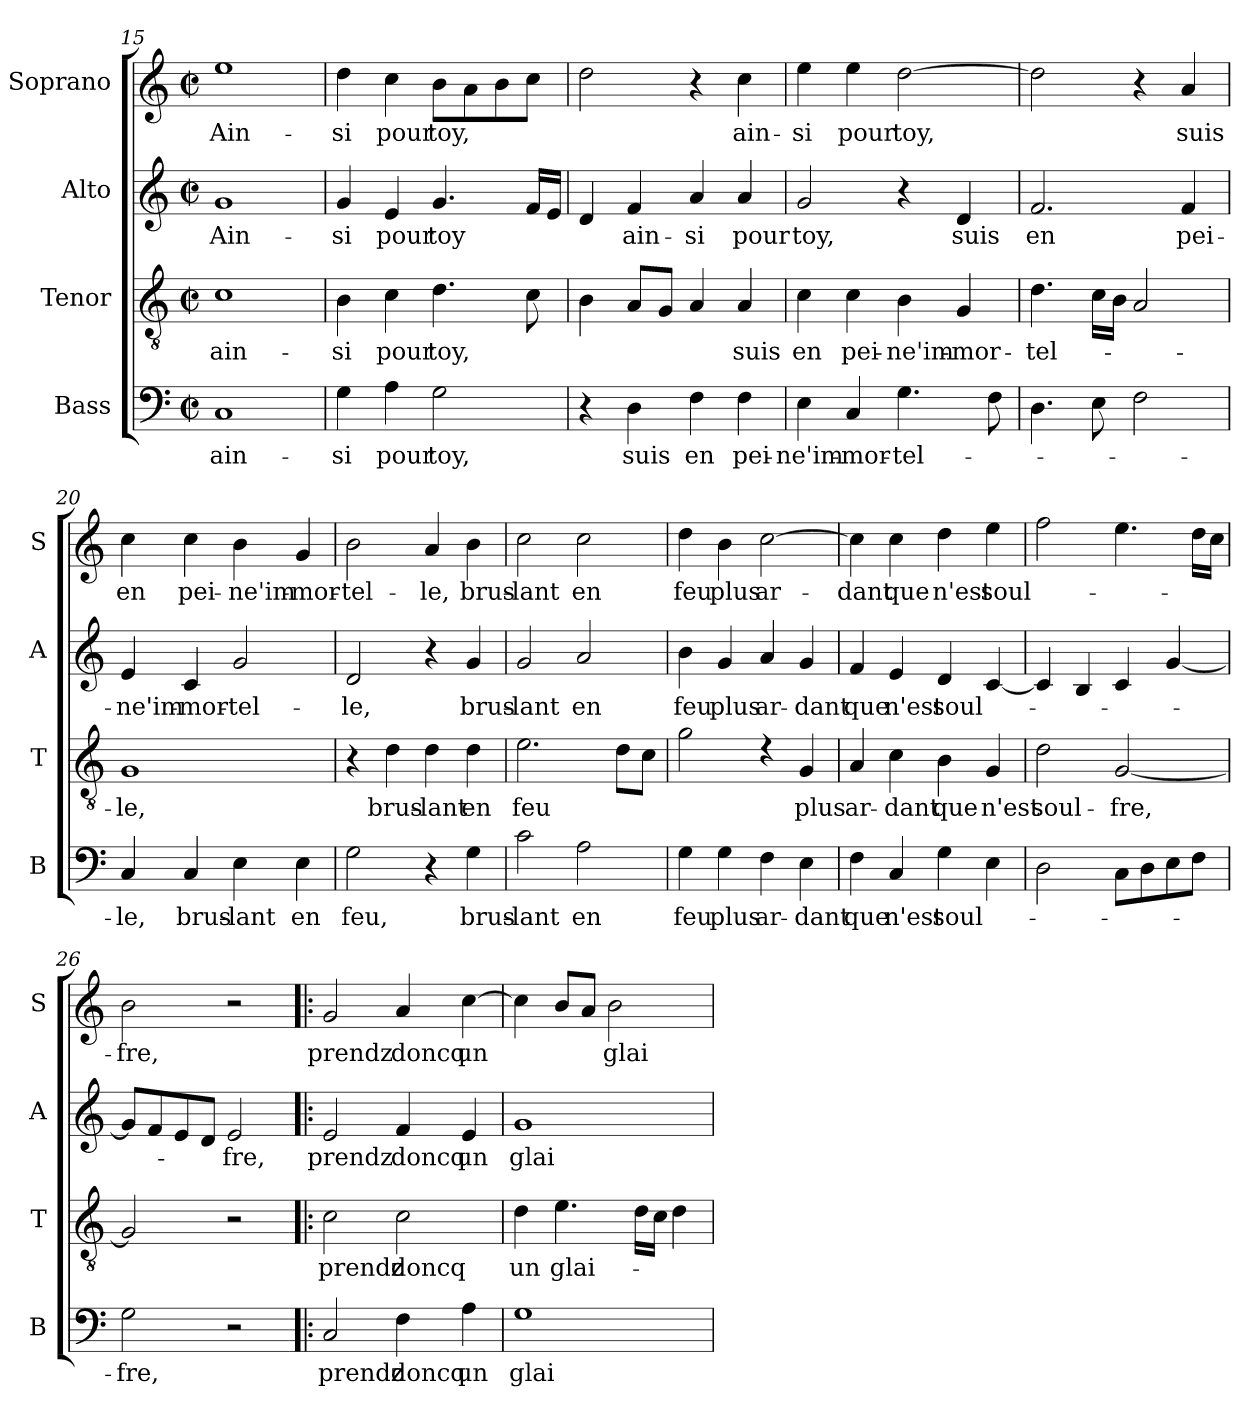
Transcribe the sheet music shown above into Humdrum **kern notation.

**kern	**text	**kern	**text	**kern	**text	**kern	**text
*part4	*part4	*part3	*part3	*part2	*part2	*part1	*part1
*staff4	*staff4	*staff3	*staff3	*staff2	*staff2	*staff1	*staff1
*I"Bass	*	*I"Tenor	*	*I"Alto	*	*I"Soprano	*
*I'B	*	*I'T	*	*I'A	*	*I'S	*
*clefF4	*	*clefGv2	*	*clefG2	*	*clefG2	*
*k[]	*	*k[]	*	*k[]	*	*k[]	*
*C:	*	*C:	*	*C:	*	*C:	*
*M2/2	*	*M2/2	*	*M2/2	*	*M2/2	*
*met(c|)	*	*met(c|)	*	*met(c|)	*	*met(c|)	*
=15	=15	=15	=15	=15	=15	=15	=15
!	!LO:LY:b	!	!LO:LY:b	!	!LO:LY:b	!	!LO:LY:b
1C	ain-	1c	ain-	1g	Ain-	1ee	Ain-
!!LO:LB:g=z
=16	=16	=16	=16	=16	=16	=16	=16
!	!LO:LY:b	!	!LO:LY:b	!	!LO:LY:b	!	!LO:LY:b
4G\	-si	4B\	-si	4g/	-si	4dd\	-si
!	!LO:LY:b	!	!LO:LY:b	!	!LO:LY:b	!	!LO:LY:b
4A\	pour	4c\	pour	4e/	pour	4cc\	pour
!	!LO:LY:b	!	!LO:LY:b	!	!LO:LY:b	!	!LO:LY:b
2G\	toy,	4.d\	toy,	4.g/	toy	8b\L	toy,
.	.	.	.	.	.	8a\	.
.	.	.	.	.	.	8b\	.
.	.	8c\	.	16f/LL	.	8cc\J	.
.	.	.	.	16e/JJ	.	.	.
=17	=17	=17	=17	=17	=17	=17	=17
4r	.	4B\	.	4d/	.	2dd\	.
!	!LO:LY:b	!	!	!	!LO:LY:b	!	!
4D\	suis	8A/L	.	4f/	ain-	.	.
.	.	8G/J	.	.	.	.	.
!	!LO:LY:b	!	!	!	!LO:LY:b	!	!
4F\	en	4A/	.	4a/	-si	4r	.
!	!LO:LY:b	!	!LO:LY:b	!	!LO:LY:b	!	!LO:LY:b
4F\	pei-	4A/	suis	4a/	pour	4cc\	ain-
=18	=18	=18	=18	=18	=18	=18	=18
!	!LO:LY:b	!	!LO:LY:b	!	!LO:LY:b	!	!LO:LY:b
4E\	-ne'im-	4c\	en	2g/	toy,	4ee\	-si
!	!LO:LY:b	!	!LO:LY:b	!	!	!	!LO:LY:b
4C/	-mor-	4c\	pei-	.	.	4ee\	pour
!	!LO:LY:b	!	!LO:LY:b	!	!	!	!LO:LY:b
4.G\	-tel-	4B\	-ne'im-	4r	.	[2dd\	toy,
!	!	!	!LO:LY:b	!	!LO:LY:b	!	!
.	.	4G/	-mor-	4d/	suis	.	.
8F\	.	.	.	.	.	.	.
=19	=19	=19	=19	=19	=19	=19	=19
!	!	!	!LO:LY:b	!	!LO:LY:b	!	!
4.D\	.	4.d\	-tel-	2.f/	en	2dd\]	.
8E\	.	16c\LL	.	.	.	.	.
.	.	16B\JJ	.	.	.	.	.
2F\	.	2A/	.	.	.	4r	.
!	!	!	!	!	!LO:LY:b	!	!LO:LY:b
.	.	.	.	4f/	pei-	4a/	suis
=20	=20	=20	=20	=20	=20	=20	=20
!	!LO:LY:b	!	!LO:LY:b	!	!LO:LY:b	!	!LO:LY:b
4C/	-le,	1G	-le,	4e/	-ne'im-	4cc\	en
!	!LO:LY:b	!	!	!	!LO:LY:b	!	!LO:LY:b
4C/	brus-	.	.	4c/	-mor-	4cc\	pei-
!	!LO:LY:b	!	!	!	!LO:LY:b	!	!LO:LY:b
4E\	-lant	.	.	2g/	-tel-	4b\	-ne'im-
!	!LO:LY:b	!	!	!	!	!	!LO:LY:b
4E\	en	.	.	.	.	4g/	-mor-
!!LO:LB:g=z
=21	=21	=21	=21	=21	=21	=21	=21
!	!LO:LY:b	!	!	!	!LO:LY:b	!	!LO:LY:b
2G\	feu,	4r	.	2d/	-le,	2b\	-tel-
!	!	!	!LO:LY:b	!	!	!	!
.	.	4d\	brus-	.	.	.	.
!	!	!	!LO:LY:b	!	!	!	!LO:LY:b
4r	.	4d\	-lant	4r	.	4a/	-le,
!	!LO:LY:b	!	!LO:LY:b	!	!LO:LY:b	!	!LO:LY:b
4G\	brus-	4d\	en	4g/	brus-	4b\	brus-
=22	=22	=22	=22	=22	=22	=22	=22
!	!LO:LY:b	!	!LO:LY:b	!	!LO:LY:b	!	!LO:LY:b
2c\	-lant	2.e\	feu	2g/	-lant	2cc\	-lant
!	!LO:LY:b	!	!	!	!LO:LY:b	!	!LO:LY:b
2A\	en	.	.	2a/	en	2cc\	en
.	.	8d\L	.	.	.	.	.
.	.	8c\J	.	.	.	.	.
=23	=23	=23	=23	=23	=23	=23	=23
!	!LO:LY:b	!	!	!	!LO:LY:b	!	!LO:LY:b
4G\	feu	2g\	.	4b\	feu	4dd\	feu
!	!LO:LY:b	!	!	!	!LO:LY:b	!	!LO:LY:b
4G\	plus	.	.	4g/	plus	4b\	plus
!	!LO:LY:b	!	!	!	!LO:LY:b	!	!LO:LY:b
4F\	ar-	4rc	.	4a/	ar-	[2cc\	ar-
!	!LO:LY:b	!	!LO:LY:b	!	!LO:LY:b	!	!
4E\	-dant	4G/	plus	4g/	-dant	.	.
=24	=24	=24	=24	=24	=24	=24	=24
!	!LO:LY:b	!	!LO:LY:b	!	!LO:LY:b	!	!LO:LY:b
4F\	que	4A/	ar-	4f/	que	4cc\]	-dant
!	!LO:LY:b	!	!LO:LY:b	!	!LO:LY:b	!	!LO:LY:b
4C/	n'est	4c\	-dant	4e/	n'est	4cc\	que
!	!LO:LY:b	!	!LO:LY:b	!	!LO:LY:b	!	!LO:LY:b
4G\	soul-	4B\	que	4d/	soul-	4dd\	n'est
!	!	!	!LO:LY:b	!	!	!	!LO:LY:b
4E\	.	4G/	n'est	[4c/	.	4ee\	soul-
=25	=25	=25	=25	=25	=25	=25	=25
!	!	!	!LO:LY:b	!	!	!	!
2D\	.	2d\	soul-	4c/]	.	2ff\	.
.	.	.	.	4B/	.	.	.
!	!	!	!LO:LY:b	!	!	!	!
8C\L	.	[2G/	-fre,	4c/	.	4.ee\	.
8D\	.	.	.	.	.	.	.
8E\	.	.	.	[4g/	.	.	.
8F\J	.	.	.	.	.	16dd\LL	.
.	.	.	.	.	.	16cc\JJ	.
!!LO:PB:g=z
=26	=26	=26	=26	=26	=26	=26	=26
!	!LO:LY:b	!	!	!	!	!	!LO:LY:b
2G\	-fre,	2G/]	.	8g/L]	.	2b\	-fre,
.	.	.	.	8f/	.	.	.
.	.	.	.	8e/	.	.	.
.	.	.	.	8d/J	.	.	.
!	!	!	!	!	!LO:LY:b	!	!
2r	.	2r	.	2e/	-fre,	2r	.
=27!|:	=27!|:	=27!|:	=27!|:	=27!|:	=27!|:	=27!|:	=27!|:
!	!LO:LY:b	!	!LO:LY:b	!	!LO:LY:b	!	!LO:LY:b
2C/	prendz	2c\	prendz	2e/	prendz	2g/	prendz
!	!LO:LY:b	!	!LO:LY:b	!	!LO:LY:b	!	!LO:LY:b
4F\	doncq	2c\	doncq	4f/	doncq	4a/	doncq
!	!LO:LY:b	!	!	!	!LO:LY:b	!	!LO:LY:b
4A\	un	.	.	4e/	un	[4cc\	un
=28	=28	=28	=28	=28	=28	=28	=28
!	!LO:LY:b	!	!LO:LY:b	!	!LO:LY:b	!	!
1G	glai-	4d\	un	1g	glai-	4cc\]	.
!	!	!	!LO:LY:b	!	!	!	!
.	.	4.e\	glai-	.	.	8b/L	.
.	.	.	.	.	.	8a/J	.
!	!	!	!	!	!	!	!LO:LY:b
.	.	.	.	.	.	2b\	glai-
.	.	16d\LL	.	.	.	.	.
.	.	16c\JJ	.	.	.	.	.
.	.	4d\	.	.	.	.	.
=	=	=	=	=	=	=	=
*-	*-	*-	*-	*-	*-	*-	*-
